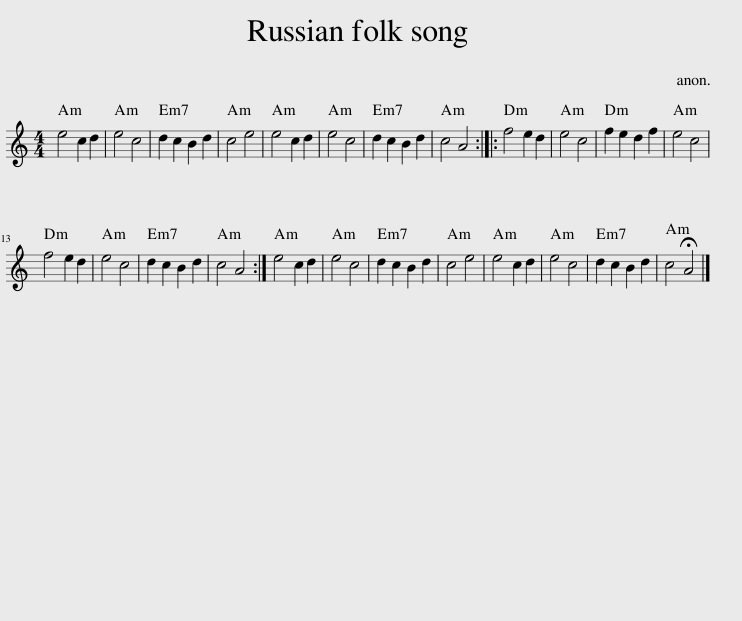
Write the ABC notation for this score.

X:1
L:1/8
M:4/4
I:linebreak $
K:C
V:1 treble
V:1
 e4 c2 d2 | e4 c4 | d2 c2 B2 d2 | c4 e4 | e4 c2 d2 | %5
 e4 c4 | d2 c2 B2 d2 | c4 A4 :: f4 e2 d2 | e4 c4 | %10
 f2 e2 d2 f2 | e4 c4 |$ f4 e2 d2 | e4 c4 | d2 c2 B2 d2 | %15
 c4 A4 :| e4 c2 d2 | e4 c4 | d2 c2 B2 d2 | c4 e4 | %20
 e4 c2 d2 | e4 c4 | d2 c2 B2 d2 | c4 !fermata!A4 |] %24
